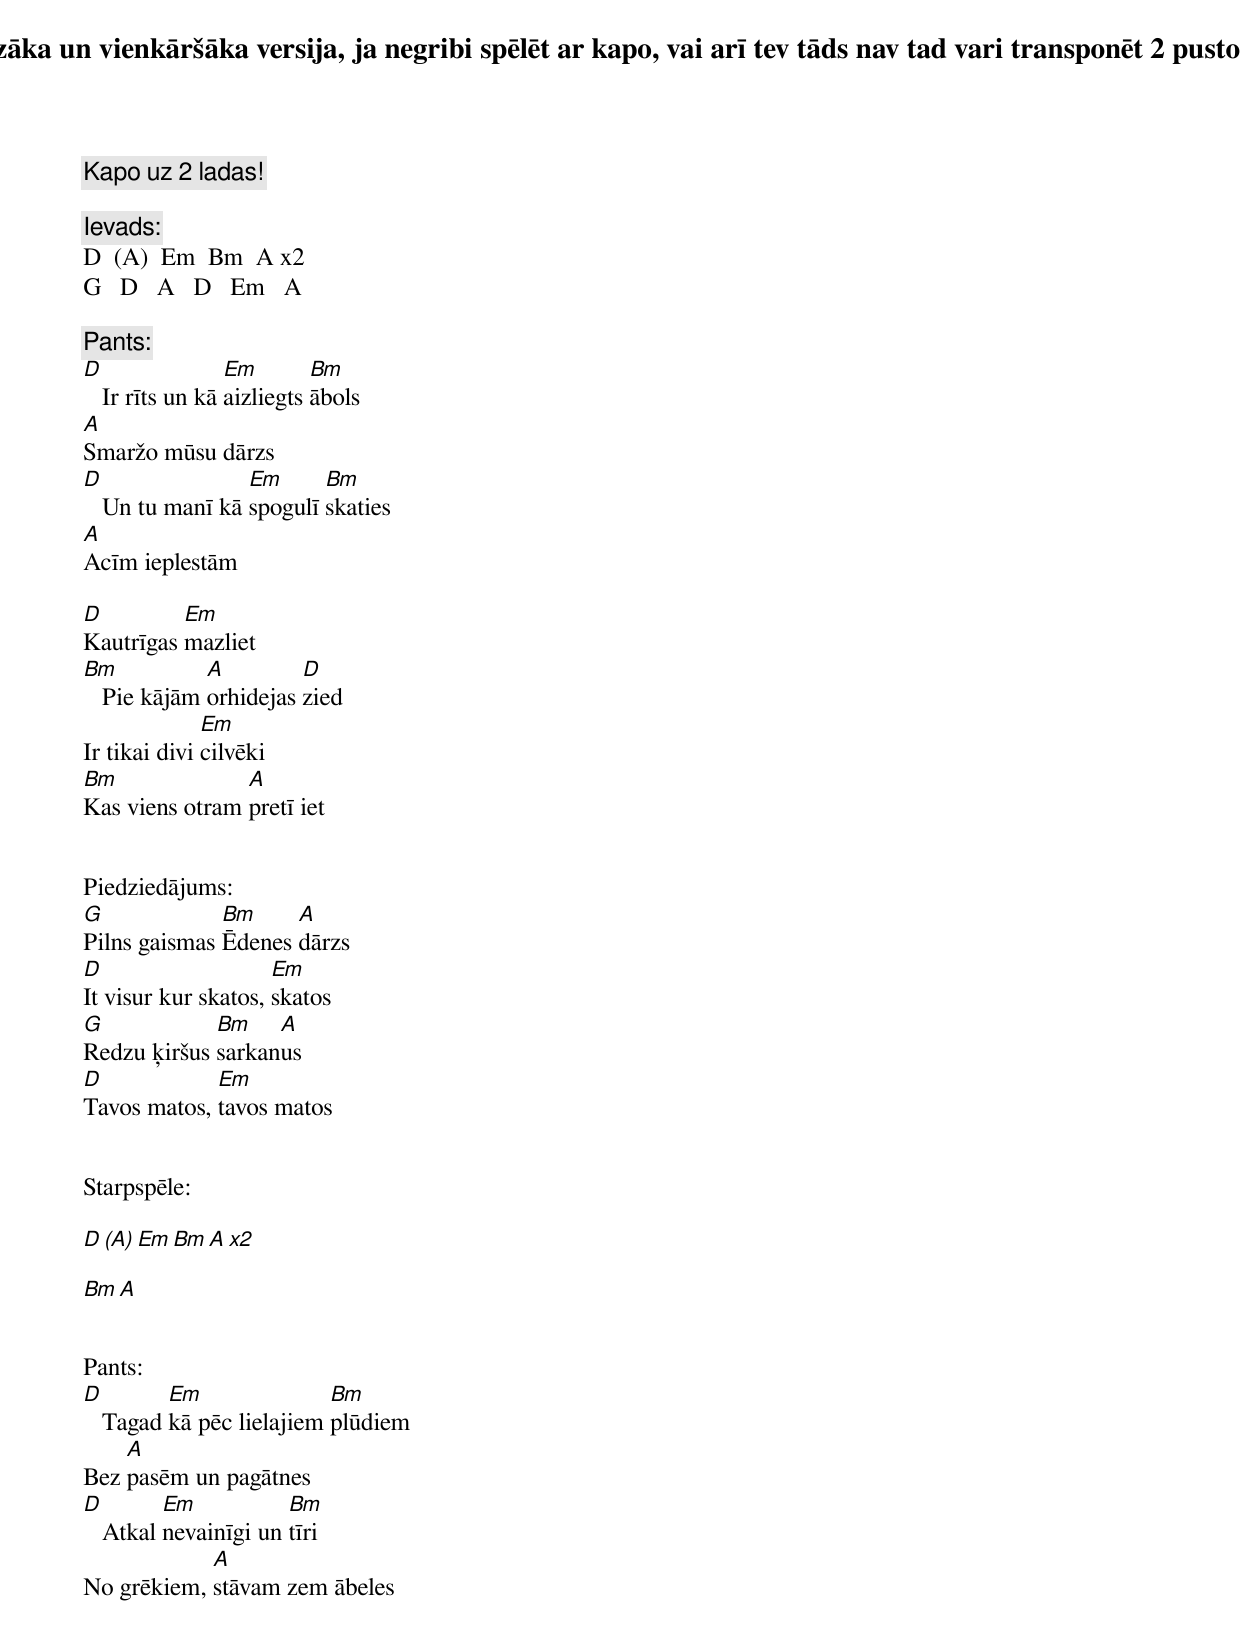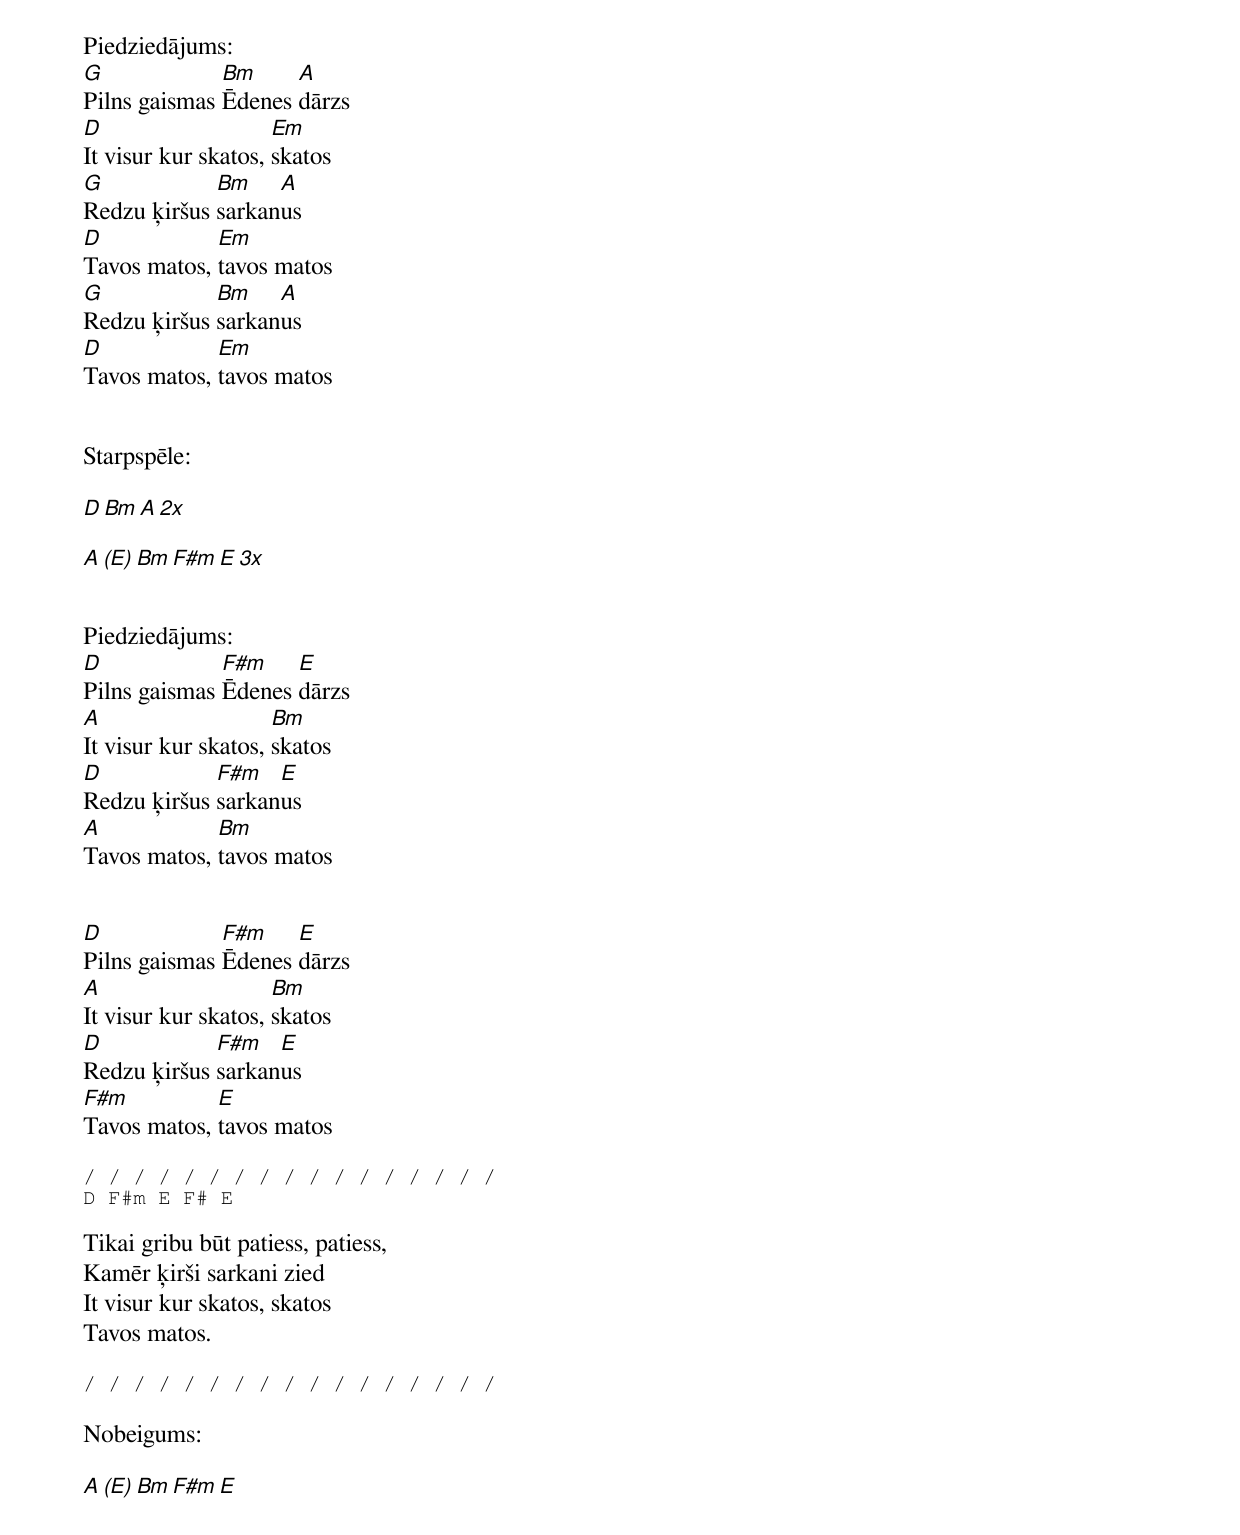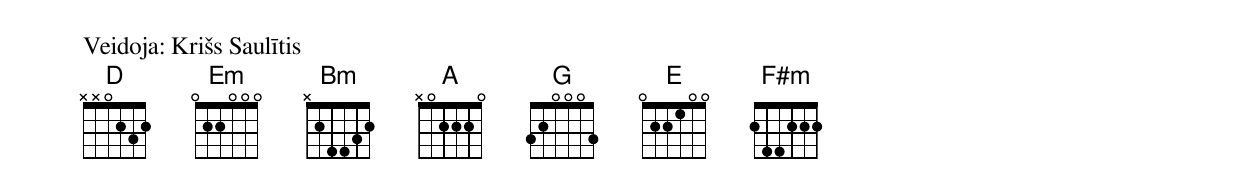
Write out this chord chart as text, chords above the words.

Daudz precīzāka un vienkāršāka versija, ja negribi spēlēt ar kapo, vai arī tev tāds nav tad vari transponēt 2 pustoņus augstāk.

Kapo uz 2 ladas!

Ievads:
D  (A)  Em  Bm  A x2
G   D   A   D   Em   A

Pants:
D                Em        Bm
   Ir rīts un kā aizliegts ābols
A
Smaržo mūsu dārzs
D                Em      Bm
   Un tu manī kā spogulī skaties
A
Acīm ieplestām

D         Em
Kautrīgas mazliet
Bm           A         D
   Pie kājām orhidejas zied
              Em
Ir tikai divi cilvēki
Bm              A
Kas viens otram pretī iet


Piedziedājums:
G             Bm     A
Pilns gaismas Ēdenes dārzs
D                    Em
It visur kur skatos, skatos
G            Bm    A
Redzu ķiršus sarkanus
D            Em
Tavos matos, tavos matos


Starpspēle:

D  (A)  Em  Bm  A x2

Bm A


Pants:
D        Em               Bm
   Tagad kā pēc lielajiem plūdiem
    A
Bez pasēm un pagātnes
D        Em           Bm
   Atkal nevainīgi un tīri
            A
No grēkiem, stāvam zem ābeles


Piedziedājums:
G             Bm     A
Pilns gaismas Ēdenes dārzs
D                    Em
It visur kur skatos, skatos
G            Bm    A
Redzu ķiršus sarkanus
D            Em
Tavos matos, tavos matos
G            Bm    A
Redzu ķiršus sarkanus
D            Em
Tavos matos, tavos matos


Starpspēle:

D Bm A 2x

A (E) Bm  F#m  E 3x


Piedziedājums:
D             F#m    E
Pilns gaismas Ēdenes dārzs
A                    Bm
It visur kur skatos, skatos
D            F#m   E
Redzu ķiršus sarkanus
A            Bm
Tavos matos, tavos matos


D             F#m    E
Pilns gaismas Ēdenes dārzs
A                    Bm
It visur kur skatos, skatos
D            F#m   E
Redzu ķiršus sarkanus
F#m          E
Tavos matos, tavos matos

/ / / / / / / / / / / / / / / / /
D F#m E F# E

Tikai gribu būt patiess, patiess,
Kamēr ķirši sarkani zied
It visur kur skatos, skatos
Tavos matos.

/ / / / / / / / / / / / / / / / /

Nobeigums:

A  (E)  Bm  F#m  E


Veidoja: Krišs Saulītis
